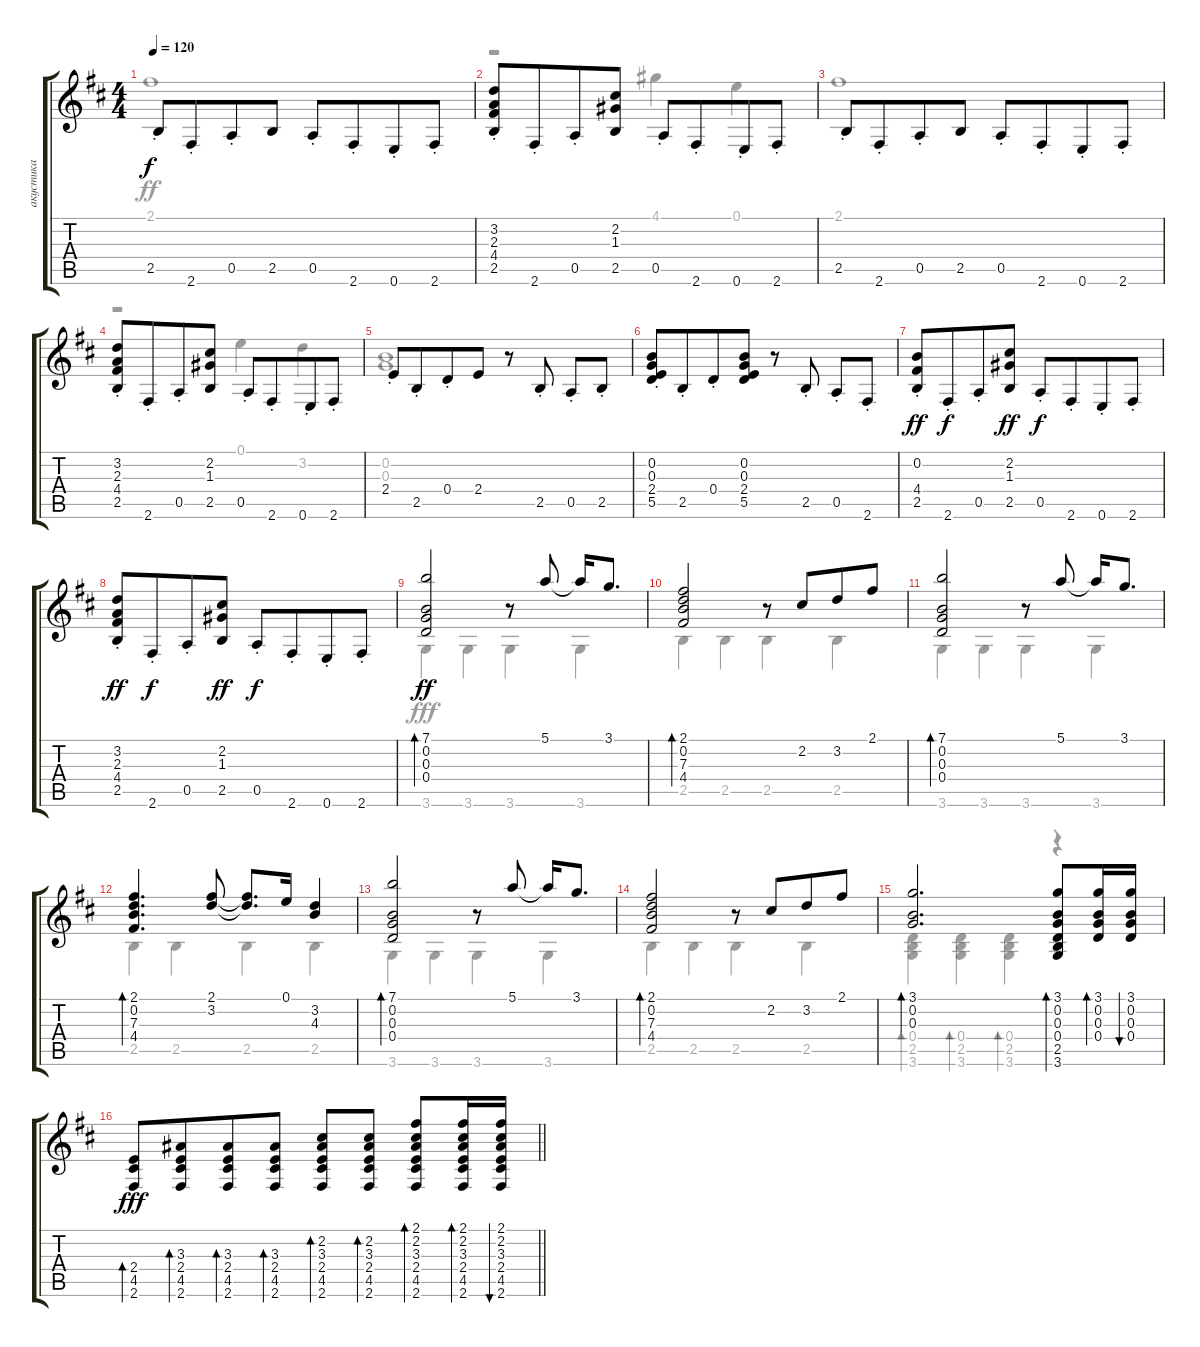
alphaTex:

\track ("акустика" "акустика") {instrument acousticguitarnylon}
\staff {score tabs}
\tuning (E4 B3 G3 D3 A2 E2) {hide}
\voice
\ts (4 4)
\tempo 120
\clef g2
\ks bminor
2.5{st}.8{dy f} 2.6{st}.8{beam merge} 0.5{st}.8 2.5.8 0.5{st}.8 2.6{st}.8{beam merge} 0.6{st}.8 2.6{st}.8 |
(3.2 2.3 4.4 2.5{st}).8 2.6{st}.8{beam merge} 0.5{st}.8 (2.2 1.3 2.5).8 0.5{st}.8 2.6{st}.8{beam merge} 0.6{st}.8 2.6{st}.8 |
2.5{st}.8 2.6{st}.8{beam merge} 0.5{st}.8 2.5.8 0.5{st}.8 2.6{st}.8{beam merge} 0.6{st}.8 2.6{st}.8 |
(3.2 2.3 4.4 2.5{st}).8 2.6{st}.8{beam merge} 0.5{st}.8 (2.2 1.3 2.5).8 0.5{st}.8 2.6{st}.8{beam merge} 0.6{st}.8 2.6{st}.8 |
2.4{st}.8 2.5{st}.8{beam merge} 0.4{st}.8 2.4.8 r.8 2.5{st}.8 0.5{st}.8 2.5{st}.8 |
(0.2 0.3 2.4{st} 5.5).8 2.5{st}.8{beam merge} 0.4{st}.8 (0.2 0.3 2.4 5.5).8 r.8 2.5{st}.8 0.5{st}.8 2.6{st}.8 |
(0.2 4.4 2.5{st}).8{dy ff} 2.6{st}.8{dy f beam merge} 0.5{st}.8 (2.2 1.3 2.5).8{dy ff} 0.5{st}.8{dy f} 2.6{st}.8{beam merge} 0.6{st}.8 2.6{st}.8 |
(3.2 2.3 4.4 2.5{st}).8{dy ff} 2.6{st}.8{dy f beam merge} 0.5{st}.8 (2.2 1.3 2.5).8{dy ff} 0.5{st}.8{dy f} 2.6{st}.8{beam merge} 0.6{st}.8 2.6{st}.8 |
(7.1 0.2 0.3 0.4).2{bd 60 dy ff} r.8 5.1.8 5.1{t}.16 3.1.8{d} |
(2.1 0.2 7.3 4.4).2{bd 60} r.8 2.2.8{beam merge} 3.2.8 2.1.8 |
(7.1 0.2 0.3 0.4).2{bd 60} r.8 5.1.8 5.1{t}.16 3.1.8{d} |
(2.1 0.2 7.3 4.4).4{d bd 60} (2.1 3.2).8 (2.1{t} 3.2{t}).8{d} 0.1.16 (3.2 4.3).4 |
(7.1 0.2 0.3 0.4).2{bd 60} r.8 5.1.8 5.1{t}.16 3.1.8{d} |
(2.1 0.2 7.3 4.4).2{bd 60} r.8 2.2.8{beam merge} 3.2.8 2.1.8 |
(3.1 0.2 0.3).2{d bd 60} (3.1 0.2 0.3 0.4 2.5 3.6).8{bd 60} (3.1 0.2 0.3 0.4).16{bd 60} (3.1 0.2 0.3 0.4).16{bu 60} |
\barLineRight lightlight
(2.4 4.5 2.6).8{bd 60 dy fff} (3.3 2.4 4.5 2.6).8{bd 60 beam merge} (3.3 2.4 4.5 2.6).8{bd 60} (3.3 2.4 4.5 2.6).8{bd 60} (2.2 3.3 2.4 4.5 2.6).8{bd 60} (2.2 3.3 2.4 4.5 2.6).8{bd 60} (2.1 2.2 3.3 2.4 4.5 2.6).8{bd 60} (2.1 2.2 3.3 2.4 4.5 2.6).16{bd 60} (2.1 2.2 3.3 2.4 4.5 2.6).16{bu 60}
\voice
\clef g2
\ottava regular
\simile none
\ks bminor
2.1.1{dy ff} |
r.2 4.1.4 0.1.4 |
2.1.1 |
r.2 0.1.4 3.2.4 |
(0.2 0.3).1 |
|
|
|
3.6.4{dy fff} 3.6.4 3.6.4 3.6.4 |
2.5.4 2.5.4 2.5.4 2.5.4 |
3.6.4 3.6.4 3.6.4 3.6.4 |
2.5.4 2.5.4 2.5.4 2.5.4 |
3.6.4 3.6.4 3.6.4 3.6.4 |
2.5.4 2.5.4 2.5.4 2.5.4 |
(0.4 2.5 3.6).4{bd 60} (0.4 2.5 3.6).4{bd 60} (0.4 2.5 3.6).4{bd 60} r.4 |
\barLineRight lightlight
